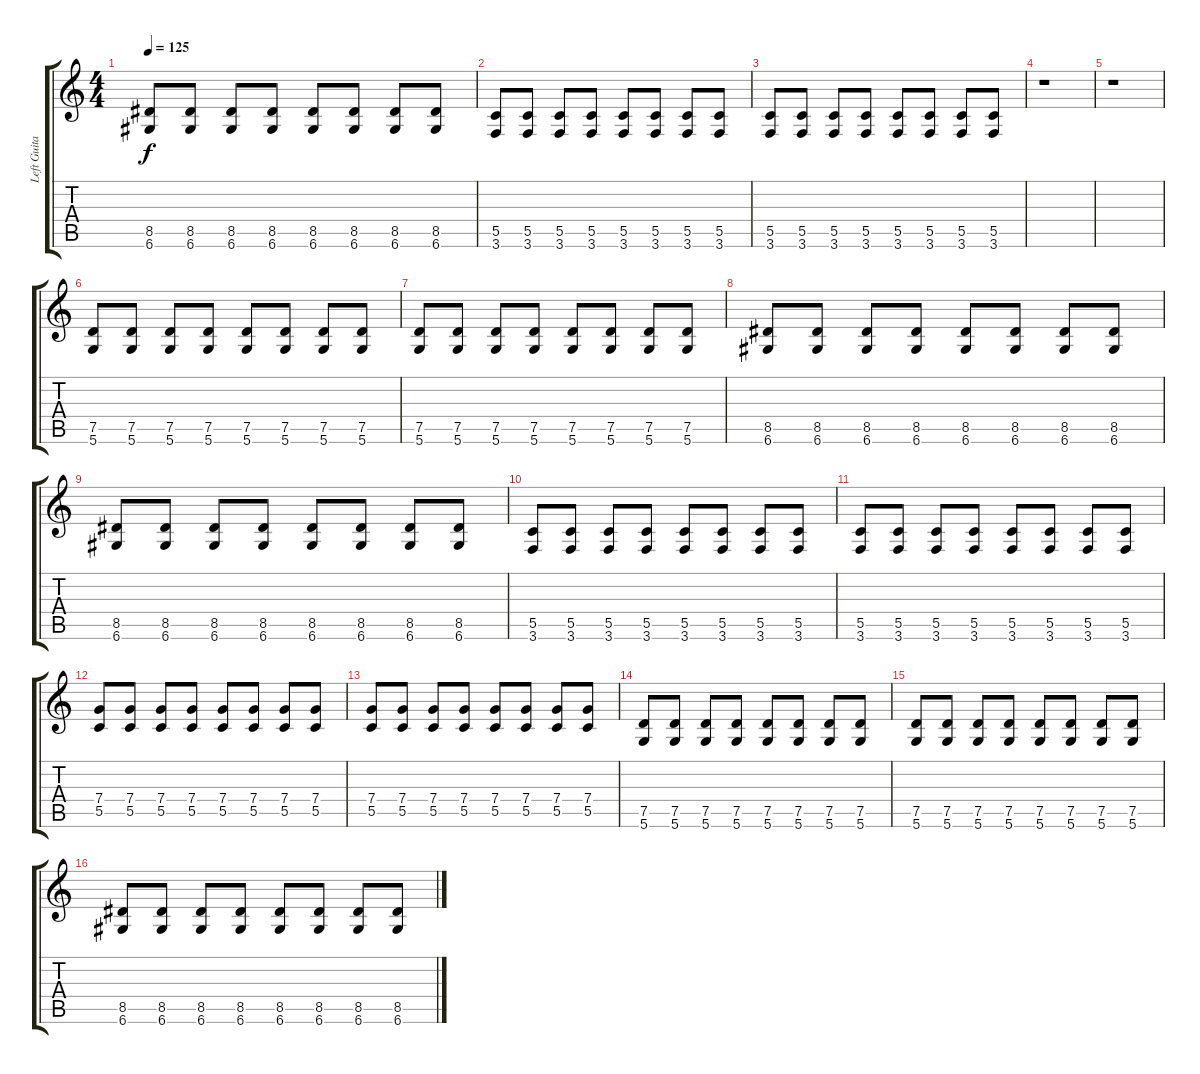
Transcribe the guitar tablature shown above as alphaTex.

\track ("Left Guitar" "Left Guita") {instrument distortionguitar}
\staff {score tabs}
\tuning (D4 A3 F3 C3 G2 D2) {hide}
\ts (4 4)
\tempo 125
\clef g2
\ks c
(8.5 6.6).8{dy f} (8.5 6.6).8 (8.5 6.6).8 (8.5 6.6).8 (8.5 6.6).8 (8.5 6.6).8 (8.5 6.6).8 (8.5 6.6).8 |
(5.5 3.6).8 (5.5 3.6).8 (5.5 3.6).8 (5.5 3.6).8 (5.5 3.6).8 (5.5 3.6).8 (5.5 3.6).8 (5.5 3.6).8 |
(5.5 3.6).8 (5.5 3.6).8 (5.5 3.6).8 (5.5 3.6).8 (5.5 3.6).8 (5.5 3.6).8 (5.5 3.6).8 (5.5 3.6).8 |
r.1 |
r.1 |
(7.5 5.6).8 (7.5 5.6).8 (7.5 5.6).8 (7.5 5.6).8 (7.5 5.6).8 (7.5 5.6).8 (7.5 5.6).8 (7.5 5.6).8 |
(7.5 5.6).8 (7.5 5.6).8 (7.5 5.6).8 (7.5 5.6).8 (7.5 5.6).8 (7.5 5.6).8 (7.5 5.6).8 (7.5 5.6).8 |
(8.5 6.6).8 (8.5 6.6).8 (8.5 6.6).8 (8.5 6.6).8 (8.5 6.6).8 (8.5 6.6).8 (8.5 6.6).8 (8.5 6.6).8 |
(8.5 6.6).8 (8.5 6.6).8 (8.5 6.6).8 (8.5 6.6).8 (8.5 6.6).8 (8.5 6.6).8 (8.5 6.6).8 (8.5 6.6).8 |
(5.5 3.6).8 (5.5 3.6).8 (5.5 3.6).8 (5.5 3.6).8 (5.5 3.6).8 (5.5 3.6).8 (5.5 3.6).8 (5.5 3.6).8 |
(5.5 3.6).8 (5.5 3.6).8 (5.5 3.6).8 (5.5 3.6).8 (5.5 3.6).8 (5.5 3.6).8 (5.5 3.6).8 (5.5 3.6).8 |
(7.4 5.5).8 (7.4 5.5).8 (7.4 5.5).8 (7.4 5.5).8 (7.4 5.5).8 (7.4 5.5).8 (7.4 5.5).8 (7.4 5.5).8 |
(7.4 5.5).8 (7.4 5.5).8 (7.4 5.5).8 (7.4 5.5).8 (7.4 5.5).8 (7.4 5.5).8 (7.4 5.5).8 (7.4 5.5).8 |
(7.5 5.6).8 (7.5 5.6).8 (7.5 5.6).8 (7.5 5.6).8 (7.5 5.6).8 (7.5 5.6).8 (7.5 5.6).8 (7.5 5.6).8 |
(7.5 5.6).8 (7.5 5.6).8 (7.5 5.6).8 (7.5 5.6).8 (7.5 5.6).8 (7.5 5.6).8 (7.5 5.6).8 (7.5 5.6).8 |
(8.5 6.6).8 (8.5 6.6).8 (8.5 6.6).8 (8.5 6.6).8 (8.5 6.6).8 (8.5 6.6).8 (8.5 6.6).8 (8.5 6.6).8
